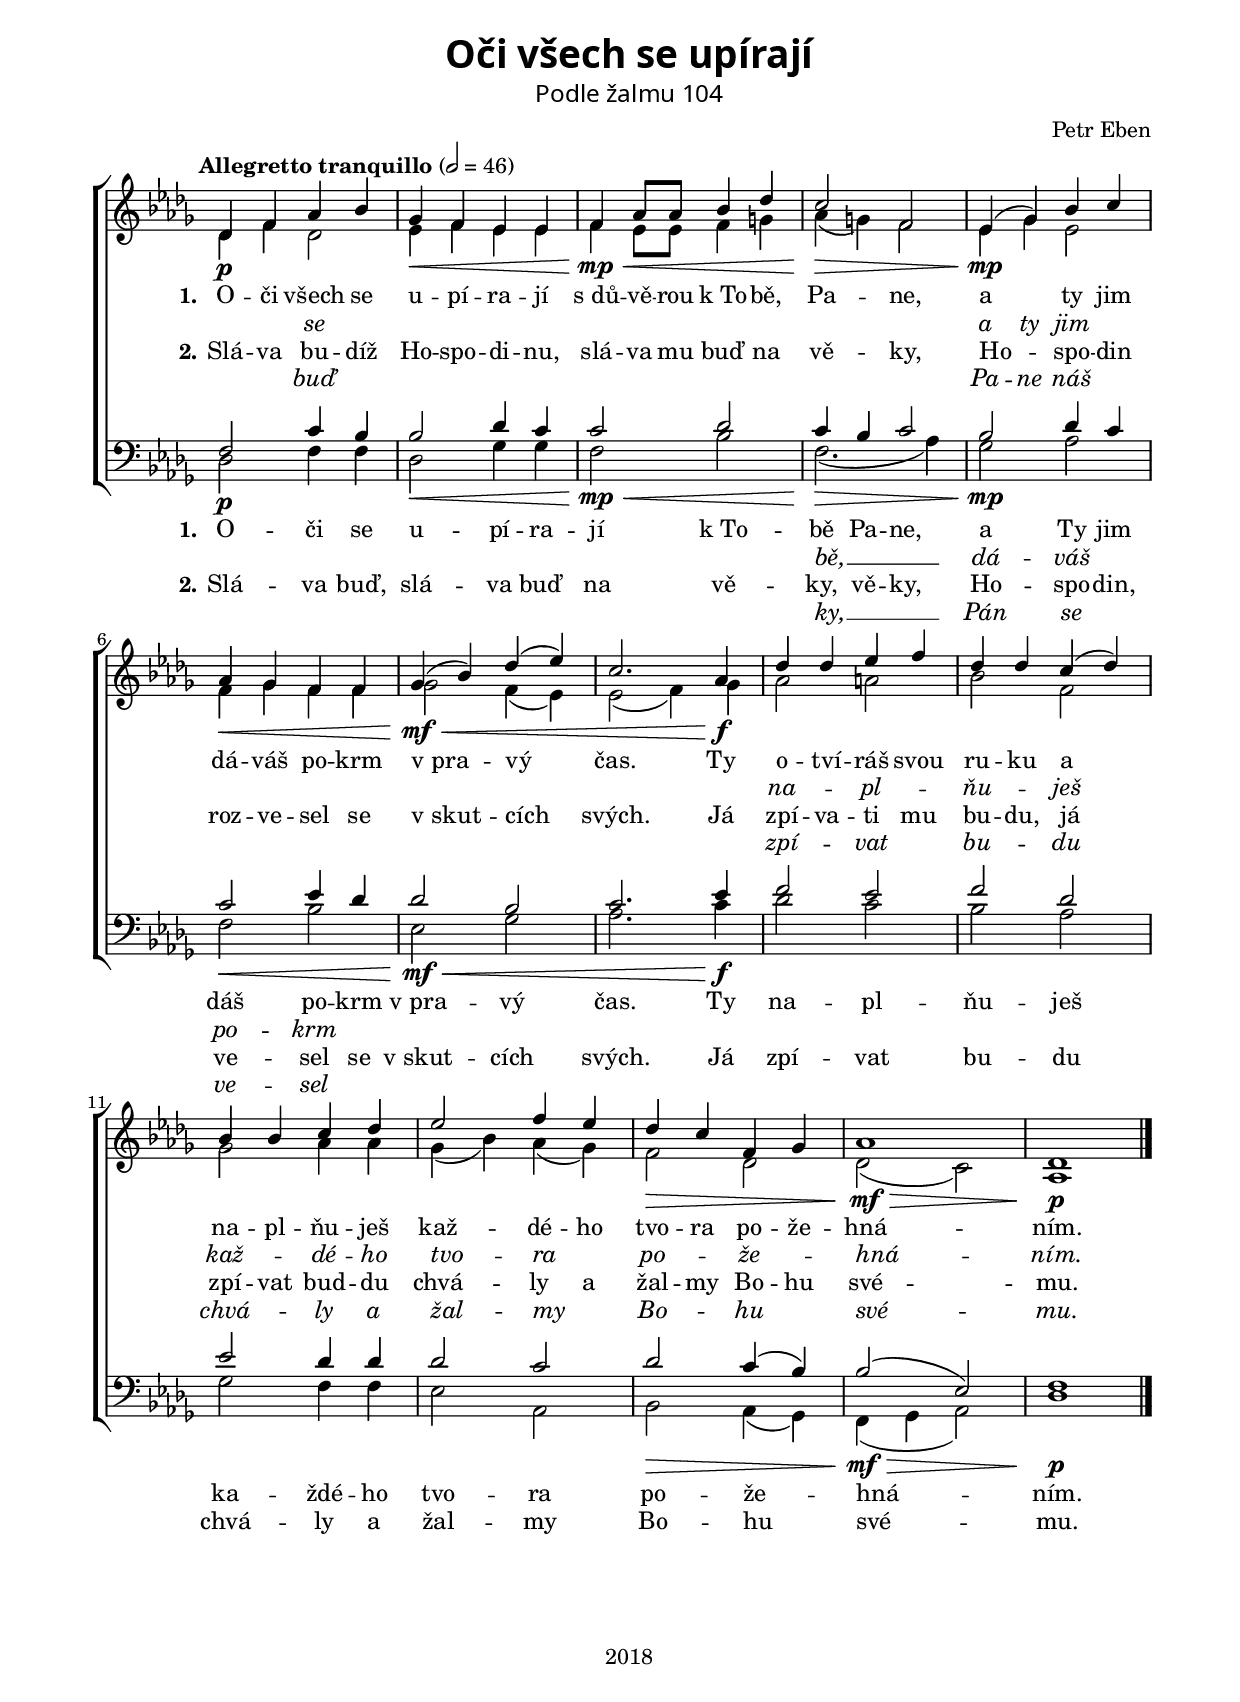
\version "2.16.2"

\header {
  title = \markup
  \override #'(font-name . "Alegreya Sans Black")
  \override #'(font-size . 5)
  "Oči všech se upírají"
  subtitle = \markup
  \override #'(font-name . "Alegreya Sans")
  \override #'(font-size . 1)
  "Podle žalmu 104"
  composer = "Petr Eben"
  %piece = "Poprvé v 1. taktu zazpívat unisono melodii sopránu, pak už vždy čtyřhlas."
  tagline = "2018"
}

#(set-global-staff-size 19)

\paper {
  system-system-spacing #'minimum-distance = #13
  
  top-margin = 1\cm
  left-margin = 1.8\cm
  right-margin = 1.5\cm
  bottom-margin = 1\cm
  indent = 0\cm
  ragged-last = ##f
}

global = {
  \override Staff.TimeSignature #'stencil = ##f % hide time signature
  \time 2/2
  \tempo "Allegretto tranquillo" 2 = 46
  \key des \major
}

soprano = \relative c' {
  \global
  des4\p f as bes
  ges\< f es es
  f\mp\< as8 as bes4 des
  c2\> f,
  es4(\mp ges) bes c
  as\< ges f f
  ges(\mf\< bes) des( es)
  c2. as4\f
  des des es f
  des des c( des)
  bes bes c des
  es2 f4 es
  des\> c f, ges
  as1\mf\>
  des,\p
  \bar "|."
}

alto = \relative c' {
  \global
  des4 f des2
  es4 f es es
  f es8 es f4 g
  as( g) f2
  es4 ges es2
  f4 ges f f
  ges2 f4( es)
  es2( f4) ges
  as2 a
  bes f
  ges as4 as
  ges( bes) as( ges)
  f2 des
  des( c)
  as1
}

tenor = \relative c {
  \global
  f2\p c'4 bes
  bes2\< des4 c
  c2\mp\< des
  c4\> bes c2
  bes\mp des4 c
  c2\< es4 des
  des2\mf\< bes
  c2. es4\f
  f2 es
  f des
  es des4 des
  des2 c
  des\> c4( bes)
  bes2(\mf\> es,)
  f1\p
}

bass = \relative c {
  \global
  des2 f4 f
  des2 ges4 ges
  f2 bes
  f2.( as4)
  ges2 as
  f bes
  es, ges
  as2. c4
  des2 c
  bes as
  ges f4 f
  es2 as,
  bes as4( ges)
  f( ges as2)
  des1
}

verseOneSoprano = \lyricmode {
  \set stanza = "1."
  O -- či všech se u -- pí -- ra -- jí
  "s dů" -- vě -- rou "k To" -- bě, Pa -- ne,
  a ty jim dá -- váš po -- krm "v pra" -- vý čas.
  Ty o -- tví -- ráš svou ru -- ku a na -- pl -- ňu -- ješ
  kaž -- dé -- ho tvo -- ra po -- že -- hná -- ním.
}

verseTwoSoprano = \lyricmode {
  \set stanza = "2."
  Slá -- va bu -- díž Ho -- spo -- di -- nu,
  slá -- va mu buď na vě -- ky, Ho -- spo -- din
  roz -- ve -- sel se "v skut" -- cích svých.
  Já zpí -- va -- ti mu bu -- du, já zpí -- vat bud -- du
  chvá -- ly a žal -- my Bo -- hu své -- mu.
}

verseOneAlto = \lyricmode {
  \override LyricText #'font-shape = #'italic
  \skip 1 \skip 1 se
  \skip 1 \skip 1 \skip 1 \skip 1 \skip 1 \skip 1 \skip 1 \skip 1 \skip 1 \skip 1 \skip 1
  a ty jim
  \skip 1 \skip 1 \skip 1 \skip 1 \skip 1 \skip 1 \skip 1 \skip 1 
  na -- pl -- ňu -- ješ kaž -- dé -- ho tvo -- ra po -- že -- hná -- ním.
}

verseTwoAlto = \lyricmode {
  \override LyricText #'font-shape = #'italic
  \skip 1 \skip 1 buď
  \skip 1 \skip 1 \skip 1 \skip 1 \skip 1 \skip 1 \skip 1 \skip 1 \skip 1 \skip 1 \skip 1
  Pa -- ne náš
  \skip 1 \skip 1 \skip 1 \skip 1 \skip 1 \skip 1 \skip 1 \skip 1 
  zpí -- vat bu -- du chvá -- ly a žal -- my Bo -- hu své -- mu.
}

verseOneTenor = \lyricmode {
  \set stanza = "1."
  O -- či se u -- pí -- ra -- jí "k To" -- bě Pa -- ne,
  a Ty jim dáš po -- krm "v pra" -- vý čas.
  Ty na -- pl -- ňu -- ješ ka -- ždé -- ho tvo -- ra po -- že -- hná -- ním.
}

verseTwoTenor = \lyricmode {
  \set stanza = "2."
  Slá -- va buď, slá -- va buď na vě -- ky, vě -- ky,
  Ho -- spo -- din, ve -- sel se "v skut" -- cích svých.
  Já zpí -- vat bu -- du chvá -- ly a žal -- my Bo -- hu své -- mu.
}

verseOneBass = \lyricmode {
  \override LyricText #'font-shape = #'italic
  \skip 1 \skip 1 \skip 1 \skip 1 \skip 1 \skip 1 \skip 1 \skip 1 
  bě, __ dá -- váš po -- krm
}

verseTwoBass = \lyricmode {
  \override LyricText #'font-shape = #'italic
  \skip 1 \skip 1 \skip 1 \skip 1 \skip 1 \skip 1 \skip 1 \skip 1 
  ky, __ Pán se ve -- sel
}

\score {
  \new ChoirStaff <<
    \new Staff <<
      \new Voice = "soprano" { \voiceOne \soprano }
      \new Voice = "alto" { \voiceTwo \alto }
    >>
    \new Lyrics \lyricsto "soprano" \verseOneSoprano
    \new Lyrics \lyricsto "alto" \verseOneAlto
    \new Lyrics \lyricsto "soprano" \verseTwoSoprano
    \new Lyrics \lyricsto "alto" \verseTwoAlto
    \new Staff <<
      \clef bass
      \new Voice = "tenor" { \voiceOne \tenor }
      \new Voice = "bass" { \voiceTwo \bass }
    >>
    \new Lyrics \lyricsto "tenor" \verseOneTenor
    \new Lyrics \lyricsto "bass" \verseOneBass
    \new Lyrics \lyricsto "tenor" \verseTwoTenor
    \new Lyrics \lyricsto "bass" \verseTwoBass
  >>
  \layout {
    \context {
      \Score \override SpacingSpanner #'base-shortest-duration = #(ly:make-moment 1 8)
      %\override LyricText #'font-size = #1  
    }
  }
  \midi { }
}
